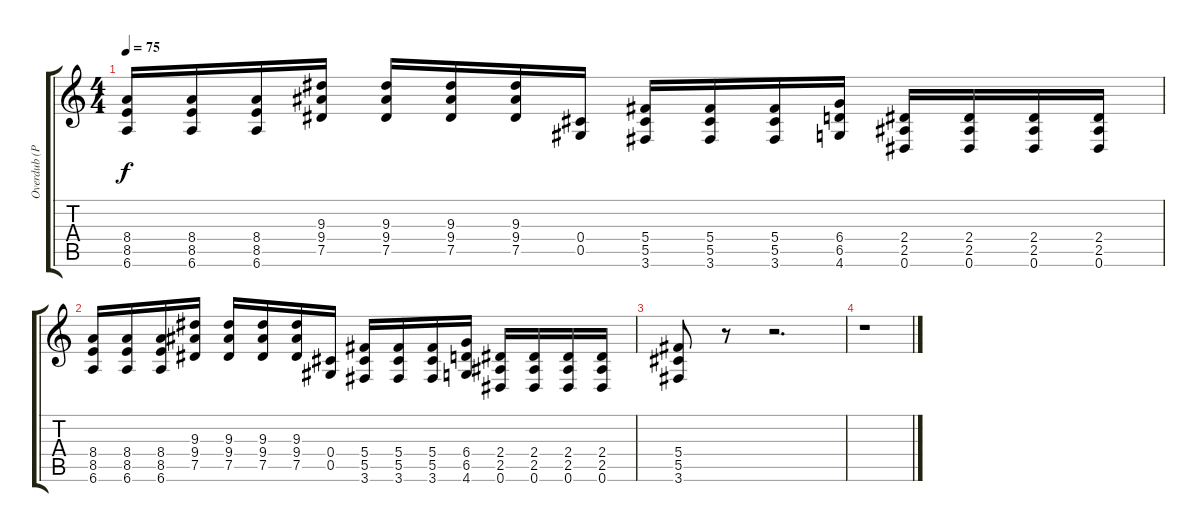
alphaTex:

\track ("Overdub (Pat live) Dirty" "Overdub (P") {instrument distortionguitar}
\staff {score tabs}
\tuning (Eb4 Bb3 Gb3 Db3 Ab2 Eb2) {hide}
\ts (4 4)
\tempo 75
\clef g2
\ks c
(8.4 8.5 6.6).16{dy f} (8.4 8.5 6.6).16 (8.4 8.5 6.6).16 (9.3 9.4 7.5).16 (9.3 9.4 7.5).16 (9.3 9.4 7.5).16 (9.3 9.4 7.5).16 (0.4 0.5).16 (5.4 5.5 3.6).16 (5.4 5.5 3.6).16 (5.4 5.5 3.6).16 (6.4 6.5 4.6).16 (2.4 2.5 0.6).16 (2.4 2.5 0.6).16 (2.4 2.5 0.6).16 (2.4 2.5 0.6).16 |
(8.4 8.5 6.6).16 (8.4 8.5 6.6).16 (8.4 8.5 6.6).16 (9.3 9.4 7.5).16 (9.3 9.4 7.5).16 (9.3 9.4 7.5).16 (9.3 9.4 7.5).16 (0.4 0.5).16 (5.4 5.5 3.6).16 (5.4 5.5 3.6).16 (5.4 5.5 3.6).16 (6.4 6.5 4.6).16 (2.4 2.5 0.6).16 (2.4 2.5 0.6).16 (2.4 2.5 0.6).16 (2.4 2.5 0.6).16 |
(5.4 5.5 3.6).8 r.8 r.2{d} |
r.1
